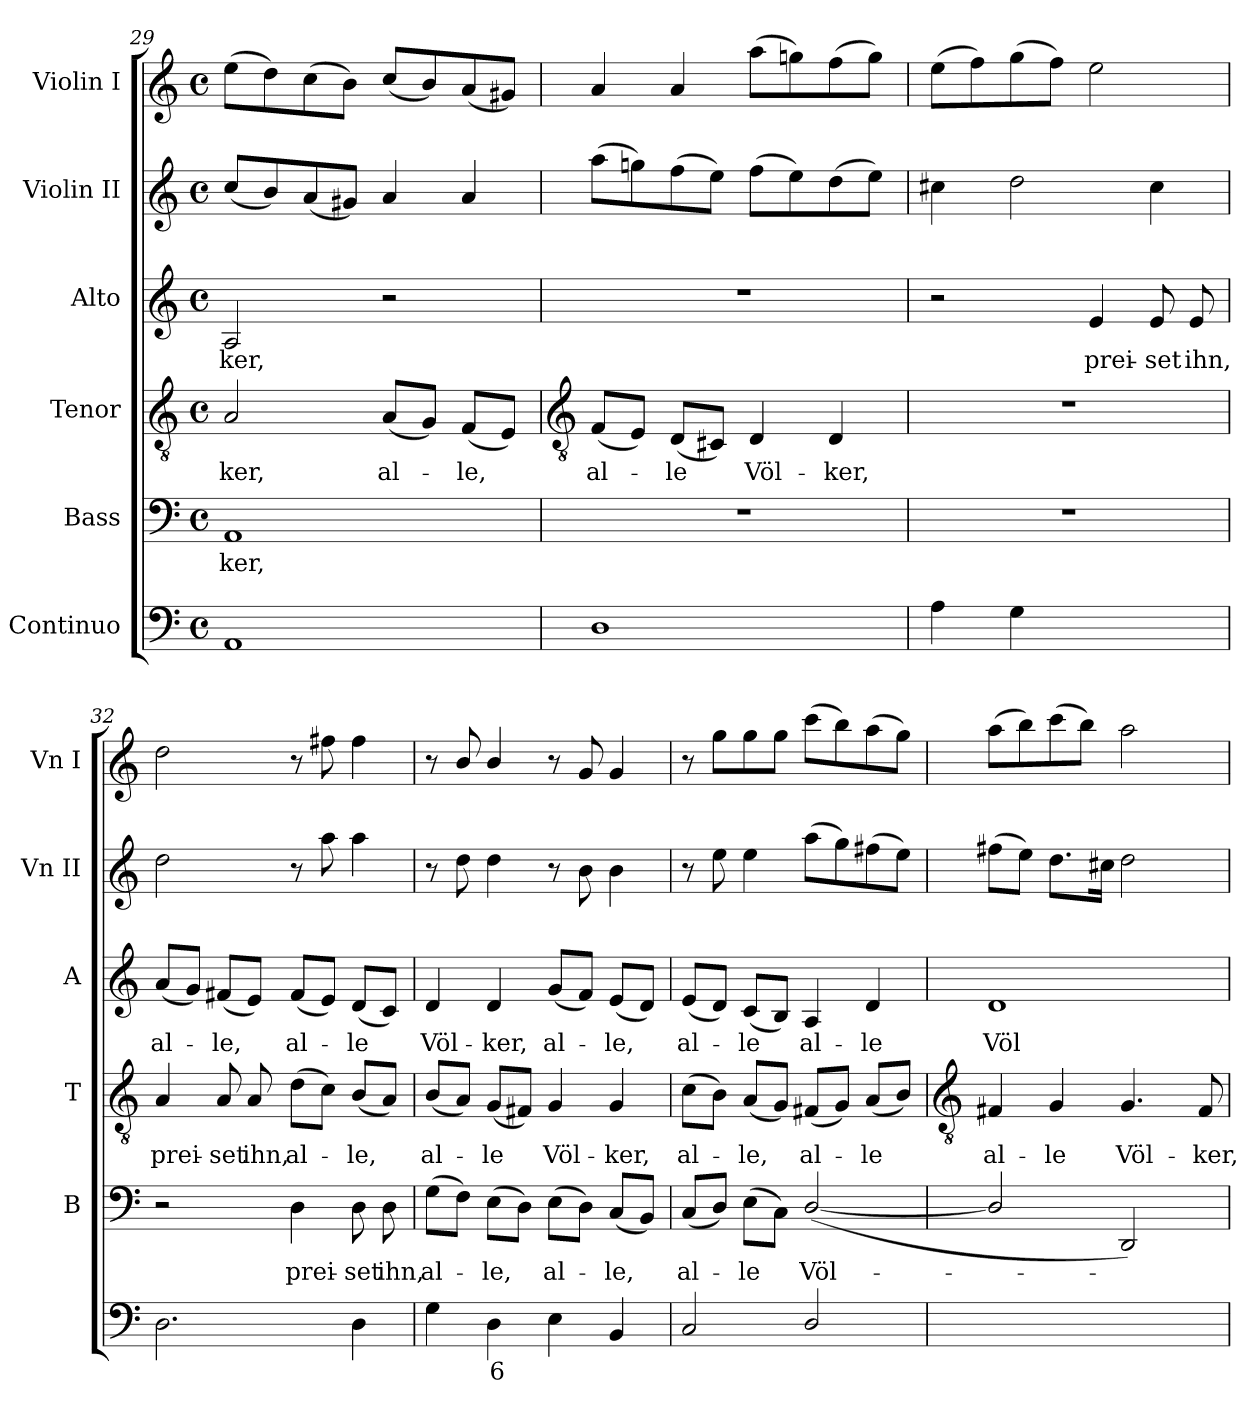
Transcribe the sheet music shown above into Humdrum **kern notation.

**kern	**text	**kern	**text	**kern	**text	**kern	**text	**kern	**kern
*part6	*part6	*part5	*part5	*part4	*part4	*part3	*part3	*part2	*part1
*staff6	*staff6	*staff5	*staff5	*staff4	*staff4	*staff3	*staff3	*staff2	*staff1
*I"Continuo	*	*I"Bass	*	*I"Tenor	*	*I"Alto	*	*I"Violin II	*I"Violin I
*	*	*I'B	*	*I'T	*	*I'A	*	*I'Vn II	*I'Vn I
*clefF4	*	*clefF4	*	*clefGv2	*	*clefG2	*	*clefG2	*clefG2
*k[]	*	*k[]	*	*k[]	*	*k[]	*	*k[]	*k[]
*C:	*	*C:	*	*C:	*	*C:	*	*C:	*C:
*M4/4	*	*M4/4	*	*M4/4	*	*M4/4	*	*M4/4	*M4/4
*met(c)	*	*met(c)	*	*met(c)	*	*met(c)	*	*met(c)	*met(c)
=29	=29	=29	=29	=29	=29	=29	=29	=29	=29
!	!	!	!LO:LY:b	!	!LO:LY:b	!	!LO:LY:b	!	!
1AA	.	1AA	-ker,	2A	ker,	2A	-ker,	(<8ccL	(>8eeL
.	.	.	.	.	.	.	.	8b)	8dd)
.	.	.	.	.	.	.	.	(<8a	(>8cc
.	.	.	.	.	.	.	.	8g#XJ)	8bJ)
!	!	!	!	!	!LO:LY:b	!	!	!	!
.	.	.	.	(<8AL	al-	2r	.	4a	(<8ccL
.	.	.	.	8GJ)	.	.	.	.	8b)
!	!	!	!	!	!LO:LY:b	!	!	!	!
.	.	.	.	(<8FL	le,	.	.	4a	(<8a
.	.	.	.	8EJ)	.	.	.	.	8g#XJ)
!!LO:LB:g=z
=30	=30	=30	=30	=30	=30	=30	=30	=30	=30
*	*	*	*	*clefGv2	*	*	*	*	*
!	!	!	!	!	!LO:LY:b	!	!	!	!
1D	.	1r	.	(<8FL	al-	1r	.	(>8aaL	4a
.	.	.	.	8EJ)	.	.	.	8ggn)	.
!	!	!	!	!	!LO:LY:b	!	!	!	!
.	.	.	.	(<8DL	le	.	.	(>8ff	4a
.	.	.	.	8C#XJ)	.	.	.	8eeJ)	.
!	!	!	!	!	!LO:LY:b	!	!	!	!
.	.	.	.	4D	Völ-	.	.	(>8ffL	(>8aaL
.	.	.	.	.	.	.	.	8ee)	8ggn)
!	!	!	!	!	!LO:LY:b	!	!	!	!
.	.	.	.	4D	-ker,	.	.	(>8dd	(>8ff
.	.	.	.	.	.	.	.	8eeJ)	8ggJ)
=31	=31	=31	=31	=31	=31	=31	=31	=31	=31
4A	.	1r	.	1r	.	2r	.	4cc#X	(>8eeL
.	.	.	.	.	.	.	.	.	8ff)
4G	.	.	.	.	.	.	.	2dd	(>8gg
.	.	.	.	.	.	.	.	.	8ffJ)
!	!LO:LY:b	!	!	!	!	!	!LO:LY:b	!	!
[4Ayy	4	.	.	.	.	4e	prei-	.	2ee
!	!	!	!	!	!	!	!LO:LY:b	!	!
4Ayy]	.	.	.	.	.	8e	-set	4cc#	.
!	!	!	!	!	!	!	!LO:LY:b	!	!
.	.	.	.	.	.	8e	ihn,	.	.
=32	=32	=32	=32	=32	=32	=32	=32	=32	=32
!	!	!	!	!	!LO:LY:b	!	!LO:LY:b	!	!
2.D	.	2r	.	4A	prei-	(<8aL	al-	2dd	2dd
.	.	.	.	.	.	8gJ)	.	.	.
!	!	!	!	!	!LO:LY:b	!	!LO:LY:b	!	!
.	.	.	.	8A	-set	(<8f#XL	le,	.	.
!	!	!	!	!	!LO:LY:b	!	!	!	!
.	.	.	.	8A	ihn,	8eJ)	.	.	.
!	!	!	!LO:LY:b	!	!LO:LY:b	!	!LO:LY:b	!	!
.	.	4D	prei-	(>8dL	al-	(<8f#L	al-	8r	8r
.	.	.	.	8cJ)	.	8eJ)	.	8aa	8ff#X
!	!	!	!LO:LY:b	!	!LO:LY:b	!	!LO:LY:b	!	!
4D	.	8D	-set	(<8BL	le,	(<8dL	le	4aa	4ff#
!	!	!	!LO:LY:b	!	!	!	!	!	!
.	.	8D	ihn,	8AJ)	.	8cJ)	.	.	.
=33	=33	=33	=33	=33	=33	=33	=33	=33	=33
!	!	!	!LO:LY:b	!	!LO:LY:b	!	!LO:LY:b	!	!
4G	.	(>8GL	al-	(<8BL	al-	4d	Völ-	8r	8r
.	.	8FJ)	.	8AJ)	.	.	.	8dd	8b/
!	!LO:LY:b	!	!LO:LY:b	!	!LO:LY:b	!	!LO:LY:b	!	!
4D	6	(>8EL	le,	(<8GL	le	4d	-ker,	4dd	4b/
.	.	8DJ)	.	8F#XJ)	.	.	.	.	.
!	!	!	!LO:LY:b	!	!LO:LY:b	!	!LO:LY:b	!	!
4E	.	(>8EL	al-	4G	Völ-	(<8gL	al-	8r	8r
.	.	8DJ)	.	.	.	8fJ)	.	8b	8g
!	!	!	!LO:LY:b	!	!LO:LY:b	!	!LO:LY:b	!	!
4BB	.	(<8CL	le,	4G	-ker,	(<8eL	le,	4b	4g
.	.	8BBJ)	.	.	.	8dJ)	.	.	.
=34	=34	=34	=34	=34	=34	=34	=34	=34	=34
!	!	!	!LO:LY:b	!	!LO:LY:b	!	!LO:LY:b	!	!
2C	.	(<8CL	al-	(>8cL	al-	(<8eL	al-	8r	8r
.	.	8DJ)	.	8BJ)	.	8dJ)	.	8ee	8ggL
!	!	!	!LO:LY:b	!	!LO:LY:b	!	!LO:LY:b	!	!
.	.	(>8EL	le	(<8AL	le,	(<8cL	le	4ee	8gg
.	.	8CJ)	.	8GJ)	.	8BJ)	.	.	8ggJ
!	!	!	!LO:LY:b	!	!LO:LY:b	!	!LO:LY:b	!	!
2D/	.	(<[2D/	Völ-	(<8F#XL	al-	4A	al-	(>8aaL	(>8cccL
.	.	.	.	8GJ)	.	.	.	8gg)	8bb)
!	!	!	!	!	!LO:LY:b	!	!LO:LY:b	!	!
.	.	.	.	(<8AL	le	4d	-le	(>8ff#X	(>8aa
.	.	.	.	8BJ)	.	.	.	8eeJ)	8ggJ)
!!LO:LB:g=z
=35	=35	=35	=35	=35	=35	=35	=35	=35	=35
*	*	*	*	*clefGv2	*	*	*	*	*
!	!	!	!	!	!LO:LY:b	!	!LO:LY:b	!	!
[4Dyy	.	2D/]	.	4F#X	al-	1d	Völ-	(>8ff#XL	(>8aaL
.	.	.	.	.	.	.	.	8eeJ)	8bb)
!	!LO:LY:b	!	!	!	!LO:LY:b	!	!	!	!
2Dyy_	4	.	.	4G	-le	.	.	8.ddL	(>8ccc
.	.	.	.	.	.	.	.	.	8bbJ)
.	.	.	.	.	.	.	.	16cc#XJ	.
!	!	!	!	!	!LO:LY:b	!	!	!	!
.	.	2DD)	.	4.G	Völ-	.	.	2dd	2aa
4Dyy]	.	.	.	.	.	.	.	.	.
!	!	!	!	!	!LO:LY:b	!	!	!	!
.	.	.	.	8F#L	-ker,	.	.	.	.
=	=	=	=	=	=	=	=	=	=
*-	*-	*-	*-	*-	*-	*-	*-	*-	*-
